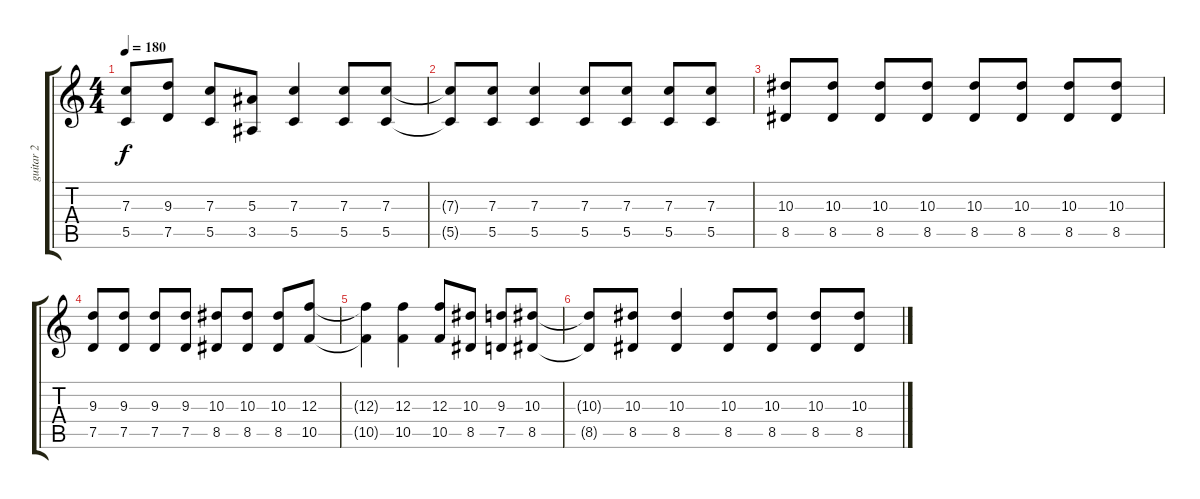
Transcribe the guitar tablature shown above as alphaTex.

\track ("guitar 2" "guitar 2") {instrument overdrivenguitar}
\staff {score tabs}
\tuning (D4 A3 F3 C3 G2 C2) {hide}
\ts (4 4)
\tempo 180
\clef g2
\ks c
(7.3{t} 5.5{t}).8{dy f} (9.3 7.5).8 (7.3 5.5).8 (5.3 3.5).8 (7.3 5.5).4 (7.3 5.5).8 (7.3 5.5).8 |
(7.3{t} 5.5{t}).8 (7.3 5.5).8 (7.3 5.5).4 (7.3 5.5).8 (7.3 5.5).8 (7.3 5.5).8 (7.3 5.5).8 |
(10.3 8.5).8 (10.3 8.5).8 (10.3 8.5).8 (10.3 8.5).8 (10.3 8.5).8 (10.3 8.5).8 (10.3 8.5).8 (10.3 8.5).8 |
(9.3 7.5).8 (9.3 7.5).8 (9.3 7.5).8 (9.3 7.5).8 (10.3 8.5).8 (10.3 8.5).8 (10.3 8.5).8 (12.3 10.5).8 |
(12.3{t} 10.5{t}).4 (12.3 10.5).4 (12.3 10.5).8 (10.3 8.5).8 (9.3 7.5).8 (10.3 8.5).8 |
(10.3{t} 8.5{t}).8 (10.3 8.5).8 (10.3 8.5).4 (10.3 8.5).8 (10.3 8.5).8 (10.3 8.5).8 (10.3 8.5).8
